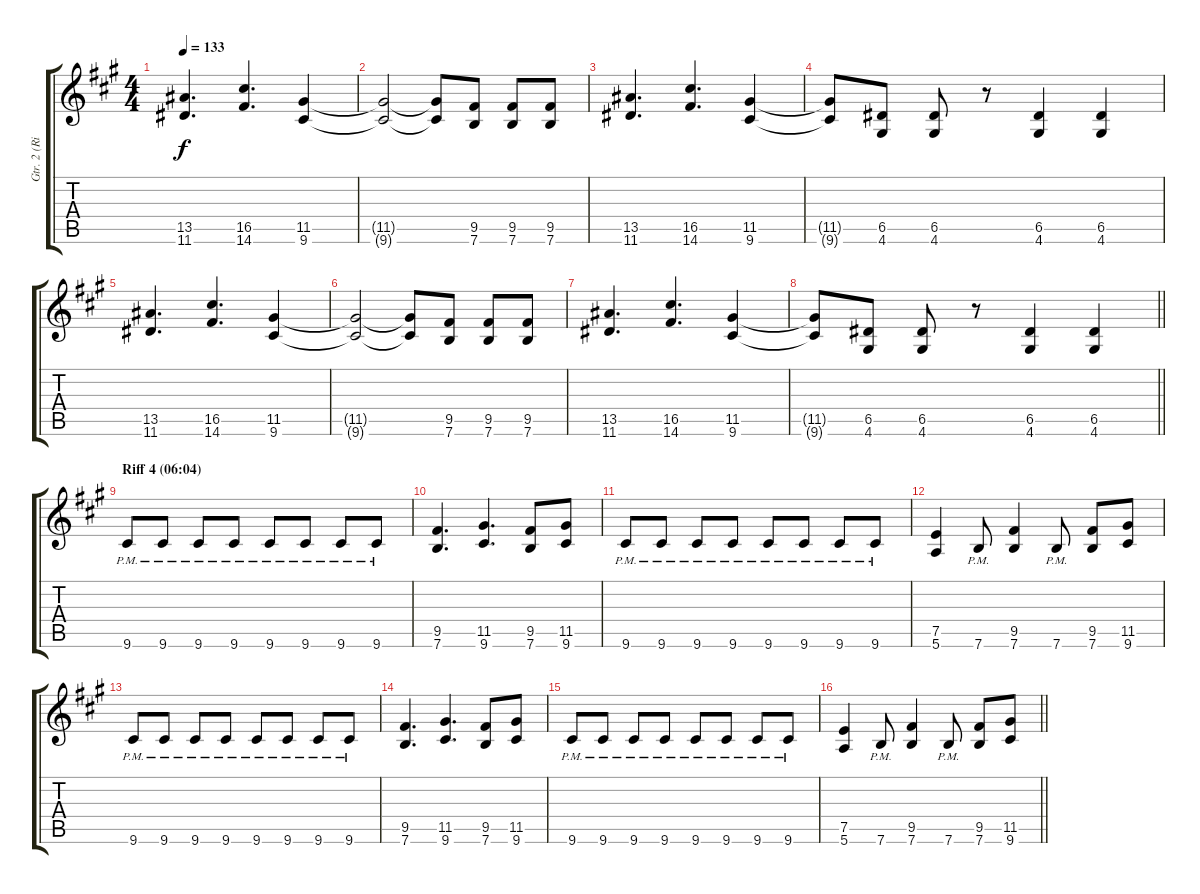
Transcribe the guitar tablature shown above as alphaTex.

\track ("Gtr. 2 (Right)" "Gtr. 2 (Ri") {instrument distortionguitar}
\staff {score tabs}
\tuning (E4 B3 G3 D3 A2 E2) {hide}
\ts (4 4)
\tempo 133
\clef g2
\ks a
(13.5 11.6).4{d dy f} (16.5 14.6).4{d} (11.5 9.6).4 |
(11.5{t} 9.6{t}).2 (11.5{t} 9.6{t}).8 (9.5 7.6).8 (9.5 7.6).8 (9.5 7.6).8 |
(13.5 11.6).4{d} (16.5 14.6).4{d} (11.5 9.6).4 |
(11.5{t} 9.6{t}).8 (6.5 4.6).8 (6.5 4.6).8 r.8 (6.5 4.6).4 (6.5 4.6).4 |
(13.5 11.6).4{d} (16.5 14.6).4{d} (11.5 9.6).4 |
(11.5{t} 9.6{t}).2 (11.5{t} 9.6{t}).8 (9.5 7.6).8 (9.5 7.6).8 (9.5 7.6).8 |
(13.5 11.6).4{d} (16.5 14.6).4{d} (11.5 9.6).4 |
\barLineRight lightlight
(11.5{t} 9.6{t}).8 (6.5 4.6).8 (6.5 4.6).8 r.8 (6.5 4.6).4 (6.5 4.6).4 |
\section ("" "Riff 4 (06:04)")
9.6{pm}.8 9.6{pm}.8 9.6{pm}.8 9.6{pm}.8 9.6{pm}.8 9.6{pm}.8 9.6{pm}.8 9.6{pm}.8 |
(9.5 7.6).4{d} (11.5 9.6).4{d} (9.5 7.6).8 (11.5 9.6).8 |
9.6{pm}.8 9.6{pm}.8 9.6{pm}.8 9.6{pm}.8 9.6{pm}.8 9.6{pm}.8 9.6{pm}.8 9.6{pm}.8 |
(7.5 5.6).4 7.6{pm}.8 (9.5 7.6).4 7.6{pm}.8 (9.5 7.6).8 (11.5 9.6).8 |
9.6{pm}.8 9.6{pm}.8 9.6{pm}.8 9.6{pm}.8 9.6{pm}.8 9.6{pm}.8 9.6{pm}.8 9.6{pm}.8 |
(9.5 7.6).4{d} (11.5 9.6).4{d} (9.5 7.6).8 (11.5 9.6).8 |
9.6{pm}.8 9.6{pm}.8 9.6{pm}.8 9.6{pm}.8 9.6{pm}.8 9.6{pm}.8 9.6{pm}.8 9.6{pm}.8 |
\barLineRight lightlight
(7.5 5.6).4 7.6{pm}.8 (9.5 7.6).4 7.6{pm}.8 (9.5 7.6).8 (11.5 9.6).8
